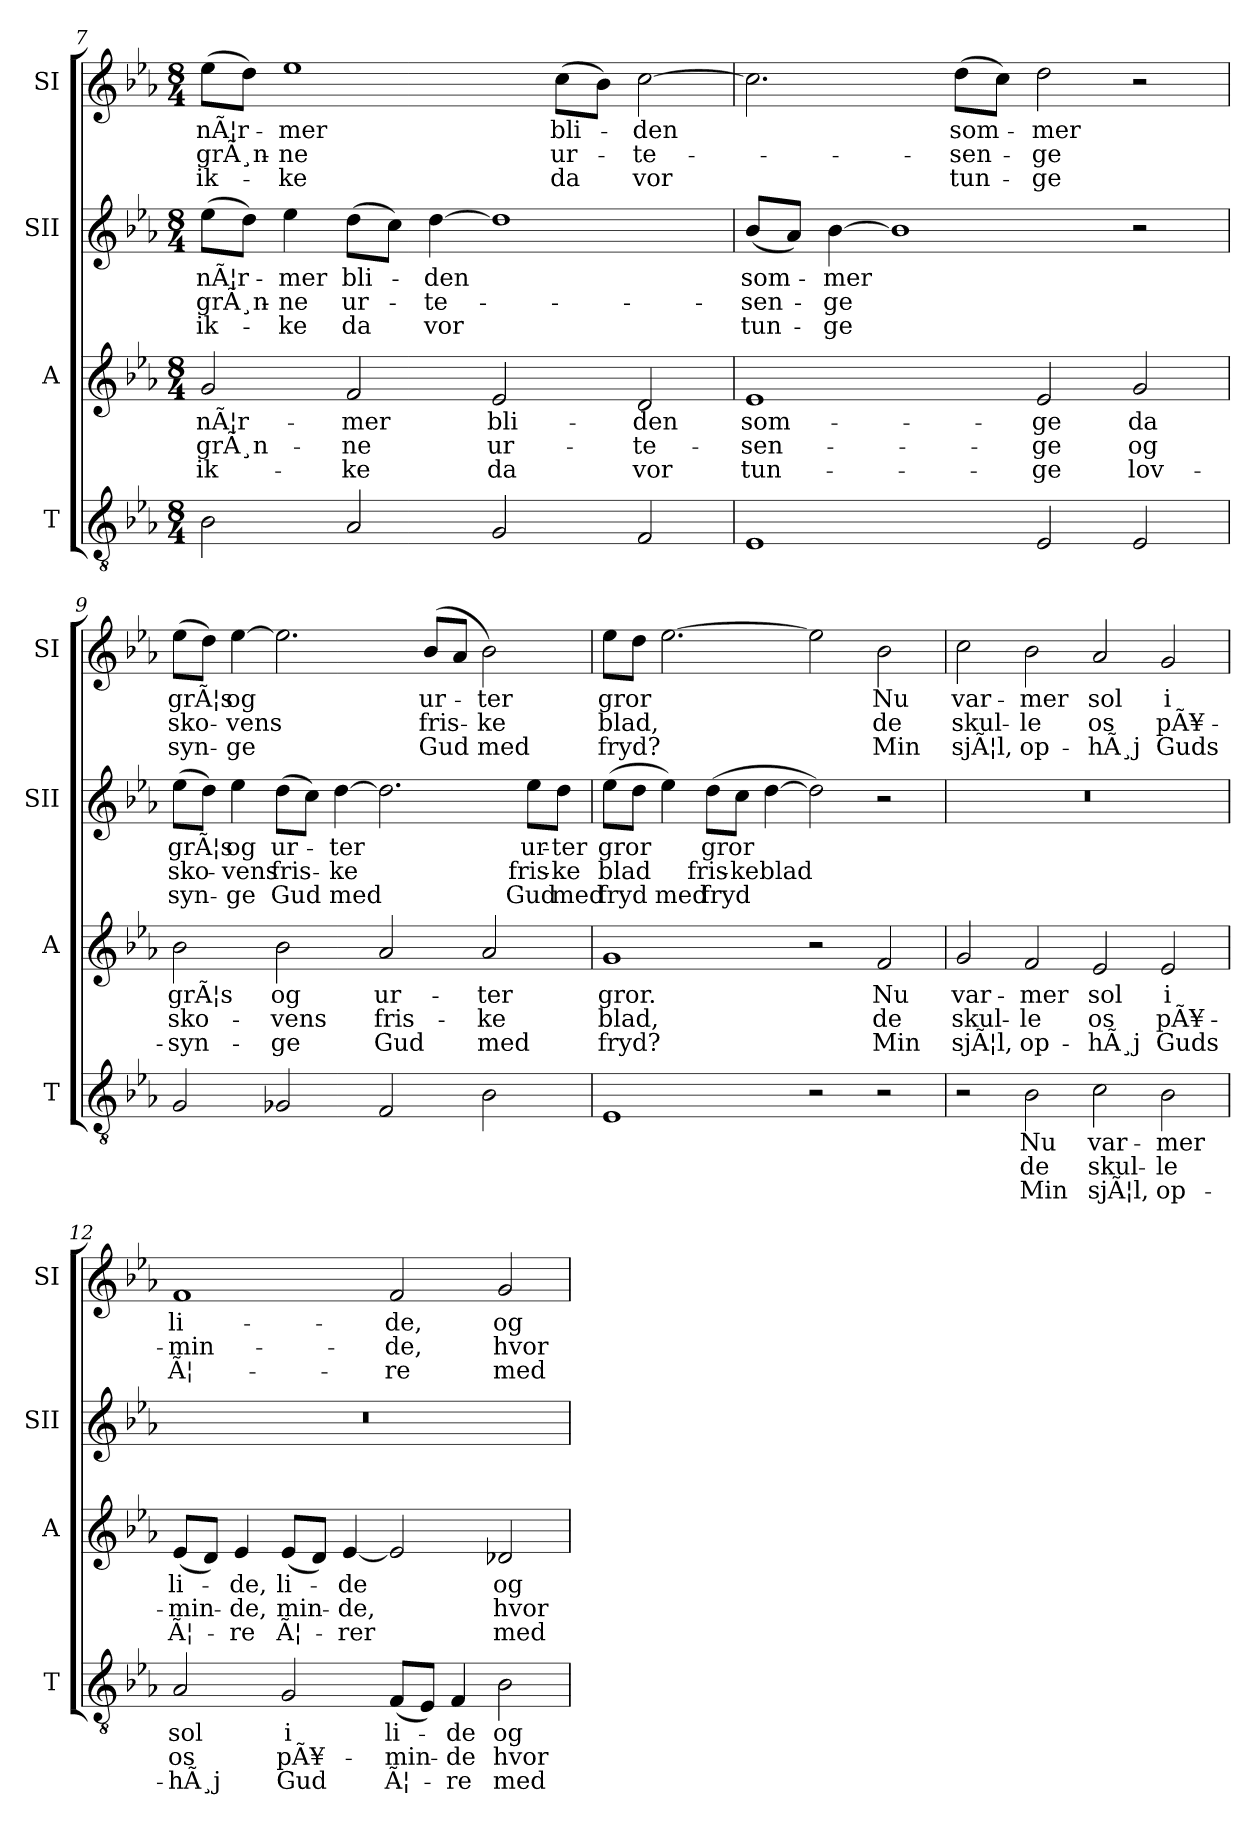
**kern	**text	**text	**text	**kern	**text	**text	**text	**kern	**text	**text	**text	**kern	**text	**text	**text
*part4	*part4	*part4	*part4	*part3	*part3	*part3	*part3	*part2	*part2	*part2	*part2	*part1	*part1	*part1	*part1
*staff4	*staff4	*staff4	*staff4	*staff3	*staff3	*staff3	*staff3	*staff2	*staff2	*staff2	*staff2	*staff1	*staff1	*staff1	*staff1
*I"T	*	*	*	*I"A	*	*	*	*I"SII	*	*	*	*I"SI	*	*	*
*I'T	*	*	*	*I'A	*	*	*	*I'SII	*	*	*	*I'SI	*	*	*
!!LO:PB:g=z
*clefGv2	*	*	*	*clefG2	*	*	*	*clefG2	*	*	*	*clefG2	*	*	*
*k[b-e-a-]	*	*	*	*k[b-e-a-]	*	*	*	*k[b-e-a-]	*	*	*	*k[b-e-a-]	*	*	*
*M8/4	*	*	*	*M8/4	*	*	*	*M8/4	*	*	*	*M8/4	*	*	*
=7	=7	=7	=7	=7	=7	=7	=7	=7	=7	=7	=7	=7	=7	=7	=7
!	!	!	!	!	!LO:LY:b	!LO:LY:b	!LO:LY:b	!	!LO:LY:b	!LO:LY:b	!LO:LY:b	!	!LO:LY:b	!LO:LY:b	!LO:LY:b
2B-\	.	.	.	2g/	nÃ¦r-	grÃ¸n-	ik-	(>8ee-\L	nÃ¦r-	grÃ¸n-	ik-	(>8ee-\L	nÃ¦r-	grÃ¸n-	ik-
.	.	.	.	.	.	.	.	8dd\J)	.	.	.	8dd\J)	.	.	.
!	!	!	!	!	!	!	!	!	!LO:LY:b	!LO:LY:b	!LO:LY:b	!	!LO:LY:b	!LO:LY:b	!LO:LY:b
.	.	.	.	.	.	.	.	4ee-\	-mer	-ne	-ke	1ee-	-mer	-ne	-ke
!	!	!	!	!	!LO:LY:b	!LO:LY:b	!LO:LY:b	!	!LO:LY:b	!LO:LY:b	!LO:LY:b	!	!	!	!
2A-/	.	.	.	2f/	-mer	-ne	-ke	(>8dd\L	bli-	ur-	da	.	.	.	.
.	.	.	.	.	.	.	.	8cc\J)	.	.	.	.	.	.	.
!	!	!	!	!	!	!	!	!	!LO:LY:b	!LO:LY:b	!LO:LY:b	!	!	!	!
.	.	.	.	.	.	.	.	[4dd\	-den	-te-	vor	.	.	.	.
!	!	!	!	!	!LO:LY:b	!LO:LY:b	!LO:LY:b	!	!	!	!	!	!	!	!
2G/	.	.	.	2e-/	bli-	ur-	da	1dd]	.	.	.	.	.	.	.
!	!	!	!	!	!	!	!	!	!	!	!	!	!LO:LY:b	!LO:LY:b	!LO:LY:b
.	.	.	.	.	.	.	.	.	.	.	.	(>8cc\L	bli-	ur-	da
.	.	.	.	.	.	.	.	.	.	.	.	8b-\J)	.	.	.
!	!	!	!	!	!LO:LY:b	!LO:LY:b	!LO:LY:b	!	!	!	!	!	!LO:LY:b	!LO:LY:b	!LO:LY:b
2F/	.	.	.	2d/	-den	-te-	vor	.	.	.	.	[2cc\	-den	-te-	vor
=8	=8	=8	=8	=8	=8	=8	=8	=8	=8	=8	=8	=8	=8	=8	=8
!	!	!	!	!	!LO:LY:b	!LO:LY:b	!LO:LY:b	!	!LO:LY:b	!LO:LY:b	!LO:LY:b	!	!	!	!
1E-	.	.	.	1e-	som-	-sen-	tun-	(<8b-/L	som-	-sen-	tun-	2.cc\]	.	.	.
.	.	.	.	.	.	.	.	8a-/J)	.	.	.	.	.	.	.
!	!	!	!	!	!	!	!	!	!LO:LY:b	!LO:LY:b	!LO:LY:b	!	!	!	!
.	.	.	.	.	.	.	.	[4b-\	-mer	-ge	-ge	.	.	.	.
.	.	.	.	.	.	.	.	1b-]	.	.	.	.	.	.	.
!	!	!	!	!	!	!	!	!	!	!	!	!	!LO:LY:b	!LO:LY:b	!LO:LY:b
.	.	.	.	.	.	.	.	.	.	.	.	(>8dd\L	som-	-sen-	tun-
.	.	.	.	.	.	.	.	.	.	.	.	8cc\J)	.	.	.
!	!	!	!	!	!LO:LY:b	!LO:LY:b	!LO:LY:b	!	!	!	!	!	!LO:LY:b	!LO:LY:b	!LO:LY:b
2E-/	.	.	.	2e-/	-ge	-ge	-ge	.	.	.	.	2dd\	-mer	-ge	-ge
!	!	!	!	!	!LO:LY:b	!LO:LY:b	!LO:LY:b	!	!	!	!	!	!	!	!
2E-/	.	.	.	2g/	da	og	lov-	2r	.	.	.	2r	.	.	.
=9	=9	=9	=9	=9	=9	=9	=9	=9	=9	=9	=9	=9	=9	=9	=9
!	!	!	!	!	!LO:LY:b	!LO:LY:b	!LO:LY:b	!	!LO:LY:b	!LO:LY:b	!LO:LY:b	!	!LO:LY:b	!LO:LY:b	!LO:LY:b
2G/	.	.	.	2b-\	grÃ¦s	sko-	-syn-	(>8ee-\L	grÃ¦s	sko-	syn-	(>8ee-\L	grÃ¦s	sko-	syn-
.	.	.	.	.	.	.	.	8dd\J)	.	.	.	8dd\J)	.	.	.
!	!	!	!	!	!	!	!	!	!LO:LY:b	!LO:LY:b	!LO:LY:b	!	!LO:LY:b	!LO:LY:b	!LO:LY:b
.	.	.	.	.	.	.	.	4ee-\	og	-vens	-ge	[4ee-\	og	-vens	-ge
!	!	!	!	!	!LO:LY:b	!LO:LY:b	!LO:LY:b	!	!LO:LY:b	!LO:LY:b	!LO:LY:b	!	!	!	!
2G-X/	.	.	.	2b-\	og	-vens	-ge	(>8dd\L	ur-	fris-	Gud	2.ee-\]	.	.	.
.	.	.	.	.	.	.	.	8cc\J)	.	.	.	.	.	.	.
!	!	!	!	!	!	!	!	!	!LO:LY:b	!LO:LY:b	!LO:LY:b	!	!	!	!
.	.	.	.	.	.	.	.	[4dd\	-ter	-ke	med	.	.	.	.
!	!	!	!	!	!LO:LY:b	!LO:LY:b	!LO:LY:b	!	!	!	!	!	!	!	!
2F/	.	.	.	2a-/	ur-	fris-	Gud	2.dd\]	.	.	.	.	.	.	.
!	!	!	!	!	!	!	!	!	!	!	!	!	!LO:LY:b	!LO:LY:b	!LO:LY:b
.	.	.	.	.	.	.	.	.	.	.	.	(>8b-/L	ur-	fris-	Gud
.	.	.	.	.	.	.	.	.	.	.	.	8a-/J	.	.	.
!	!	!	!	!	!LO:LY:b	!LO:LY:b	!LO:LY:b	!	!	!	!	!	!LO:LY:b	!LO:LY:b	!LO:LY:b
2B-\	.	.	.	2a-/	-ter	-ke	med	.	.	.	.	2b-\)	-ter	-ke	med
!	!	!	!	!	!	!	!	!	!LO:LY:b	!LO:LY:b	!LO:LY:b	!	!	!	!
.	.	.	.	.	.	.	.	8ee-\L	ur-	fris-	Gud	.	.	.	.
!	!	!	!	!	!	!	!	!	!LO:LY:b	!LO:LY:b	!LO:LY:b	!	!	!	!
.	.	.	.	.	.	.	.	8dd\J	-ter	-ke	med	.	.	.	.
!!LO:LB:g=z
=10	=10	=10	=10	=10	=10	=10	=10	=10	=10	=10	=10	=10	=10	=10	=10
!	!	!	!	!	!LO:LY:b	!LO:LY:b	!LO:LY:b	!	!LO:LY:b	!LO:LY:b	!LO:LY:b	!	!LO:LY:b	!LO:LY:b	!LO:LY:b
1E-	.	.	.	1g	gror.	blad,	fryd?	(>8ee-\L	gror	blad	fryd	8ee-\L	gror	blad,	fryd?
.	.	.	.	.	.	.	.	8dd\J	.	.	.	8dd\J	.	.	.
!	!	!	!	!	!	!	!	!	!	!	!LO:LY:b	!	!	!	!
.	.	.	.	.	.	.	.	4ee-\)	.	.	med	[2.ee-\	.	.	.
!	!	!	!	!	!	!	!	!	!LO:LY:b	!LO:LY:b	!LO:LY:b	!	!	!	!
.	.	.	.	.	.	.	.	(>8dd\L	gror	fris-	fryd	.	.	.	.
!	!	!	!	!	!	!	!	!	!	!LO:LY:b	!	!	!	!	!
.	.	.	.	.	.	.	.	8cc\J	.	-ke	.	.	.	.	.
!	!	!	!	!	!	!	!	!	!	!LO:LY:b	!	!	!	!	!
.	.	.	.	.	.	.	.	[4dd\	.	blad	.	.	.	.	.
2r	.	.	.	2r	.	.	.	2dd\])	.	.	.	2ee-\]	.	.	.
!	!	!	!	!	!LO:LY:b	!LO:LY:b	!LO:LY:b	!	!	!	!	!	!LO:LY:b	!LO:LY:b	!LO:LY:b
2r	.	.	.	2f/	Nu	de	Min	2r	.	.	.	2b-\	Nu	de	Min
=11	=11	=11	=11	=11	=11	=11	=11	=11	=11	=11	=11	=11	=11	=11	=11
!	!	!	!	!	!LO:LY:b	!LO:LY:b	!LO:LY:b	!	!	!	!	!	!LO:LY:b	!LO:LY:b	!LO:LY:b
2r	.	.	.	2g/	var-	skul-	sjÃ¦l,	0r	.	.	.	2cc\	var-	skul-	sjÃ¦l,
!	!LO:LY:b	!LO:LY:b	!LO:LY:b	!	!LO:LY:b	!LO:LY:b	!LO:LY:b	!	!	!	!	!	!LO:LY:b	!LO:LY:b	!LO:LY:b
2B-\	Nu	de	Min	2f/	-mer	-le	op-	.	.	.	.	2b-\	-mer	-le	op-
!	!LO:LY:b	!LO:LY:b	!LO:LY:b	!	!LO:LY:b	!LO:LY:b	!LO:LY:b	!	!	!	!	!	!LO:LY:b	!LO:LY:b	!LO:LY:b
2c\	var-	skul-	sjÃ¦l,	2e-/	sol	os	-hÃ¸j	.	.	.	.	2a-/	sol	os	-hÃ¸j
!	!LO:LY:b	!LO:LY:b	!LO:LY:b	!	!LO:LY:b	!LO:LY:b	!LO:LY:b	!	!	!	!	!	!LO:LY:b	!LO:LY:b	!LO:LY:b
2B-\	-mer	-le	op-	2e-/	i	pÃ¥-	Guds	.	.	.	.	2g/	i	pÃ¥-	Guds
=12	=12	=12	=12	=12	=12	=12	=12	=12	=12	=12	=12	=12	=12	=12	=12
!	!LO:LY:b	!LO:LY:b	!LO:LY:b	!	!LO:LY:b	!LO:LY:b	!LO:LY:b	!	!	!	!	!	!LO:LY:b	!LO:LY:b	!LO:LY:b
2A-/	sol	os	-hÃ¸j	(<8e-/L	li-	-min-	Ã¦-	0r	.	.	.	1f	li-	-min-	Ã¦-
.	.	.	.	8d/J)	.	.	.	.	.	.	.	.	.	.	.
!	!	!	!	!	!LO:LY:b	!LO:LY:b	!LO:LY:b	!	!	!	!	!	!	!	!
.	.	.	.	4e-/	-de,	-de,	-re	.	.	.	.	.	.	.	.
!	!LO:LY:b	!LO:LY:b	!LO:LY:b	!	!LO:LY:b	!LO:LY:b	!LO:LY:b	!	!	!	!	!	!	!	!
2G/	i	pÃ¥-	Gud	(<8e-/L	li-	min-	Ã¦-	.	.	.	.	.	.	.	.
.	.	.	.	8d/J)	.	.	.	.	.	.	.	.	.	.	.
!	!	!	!	!	!LO:LY:b	!LO:LY:b	!LO:LY:b	!	!	!	!	!	!	!	!
.	.	.	.	[4e-/	-de	-de,	-rer	.	.	.	.	.	.	.	.
!	!LO:LY:b	!LO:LY:b	!LO:LY:b	!	!	!	!	!	!	!	!	!	!LO:LY:b	!LO:LY:b	!LO:LY:b
(<8F/L	li-	-min-	Ã¦-	2e-/]	.	.	.	.	.	.	.	2f/	-de,	-de,	-re
8E-/J)	.	.	.	.	.	.	.	.	.	.	.	.	.	.	.
!	!LO:LY:b	!LO:LY:b	!LO:LY:b	!	!	!	!	!	!	!	!	!	!	!	!
4F/	-de	-de	-re	.	.	.	.	.	.	.	.	.	.	.	.
!	!LO:LY:b	!LO:LY:b	!LO:LY:b	!	!LO:LY:b	!LO:LY:b	!LO:LY:b	!	!	!	!	!	!LO:LY:b	!LO:LY:b	!LO:LY:b
2B-\	og	hvor	med	2d-X/	og	hvor	med	.	.	.	.	2g/	og	hvor	med
=	=	=	=	=	=	=	=	=	=	=	=	=	=	=	=
*-	*-	*-	*-	*-	*-	*-	*-	*-	*-	*-	*-	*-	*-	*-	*-
